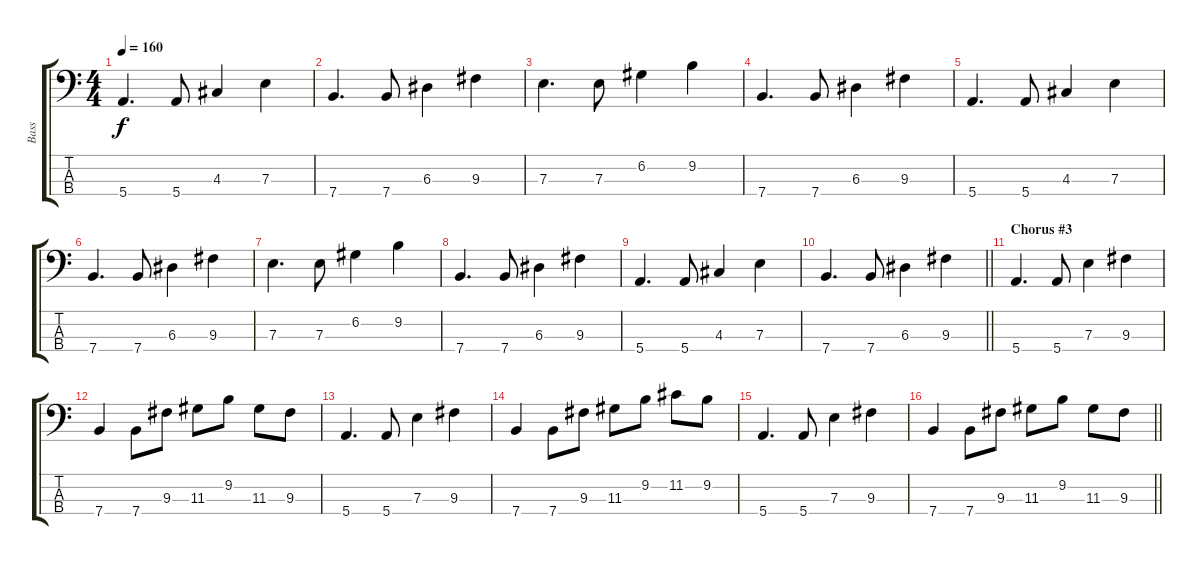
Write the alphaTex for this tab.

\track ("Bass" "Bass") {instrument electricbasspick}
\staff {score tabs}
\tuning (G2 D2 A1 E1) {hide}
\ts (4 4)
\tempo 160
\clef f4
\ks c
5.4.4{d dy f} 5.4.8 4.3.4 7.3.4 |
7.4.4{d} 7.4.8 6.3.4 9.3.4 |
7.3.4{d} 7.3.8 6.2.4 9.2.4 |
7.4.4{d} 7.4.8 6.3.4 9.3.4 |
5.4.4{d} 5.4.8 4.3.4 7.3.4 |
7.4.4{d} 7.4.8 6.3.4 9.3.4 |
7.3.4{d} 7.3.8 6.2.4 9.2.4 |
7.4.4{d} 7.4.8 6.3.4 9.3.4 |
5.4.4{d} 5.4.8 4.3.4 7.3.4 |
\barLineRight lightlight
7.4.4{d} 7.4.8 6.3.4 9.3.4 |
\section ("" "Chorus #3")
5.4.4{d} 5.4.8 7.3.4 9.3.4 |
7.4.4 7.4.8 9.3.8 11.3.8 9.2.8 11.3.8 9.3.8 |
5.4.4{d} 5.4.8 7.3.4 9.3.4 |
7.4.4 7.4.8 9.3.8 11.3.8 9.2.8 11.2.8 9.2.8 |
5.4.4{d} 5.4.8 7.3.4 9.3.4 |
\barLineRight lightlight
7.4.4 7.4.8 9.3.8 11.3.8 9.2.8 11.3.8 9.3.8
